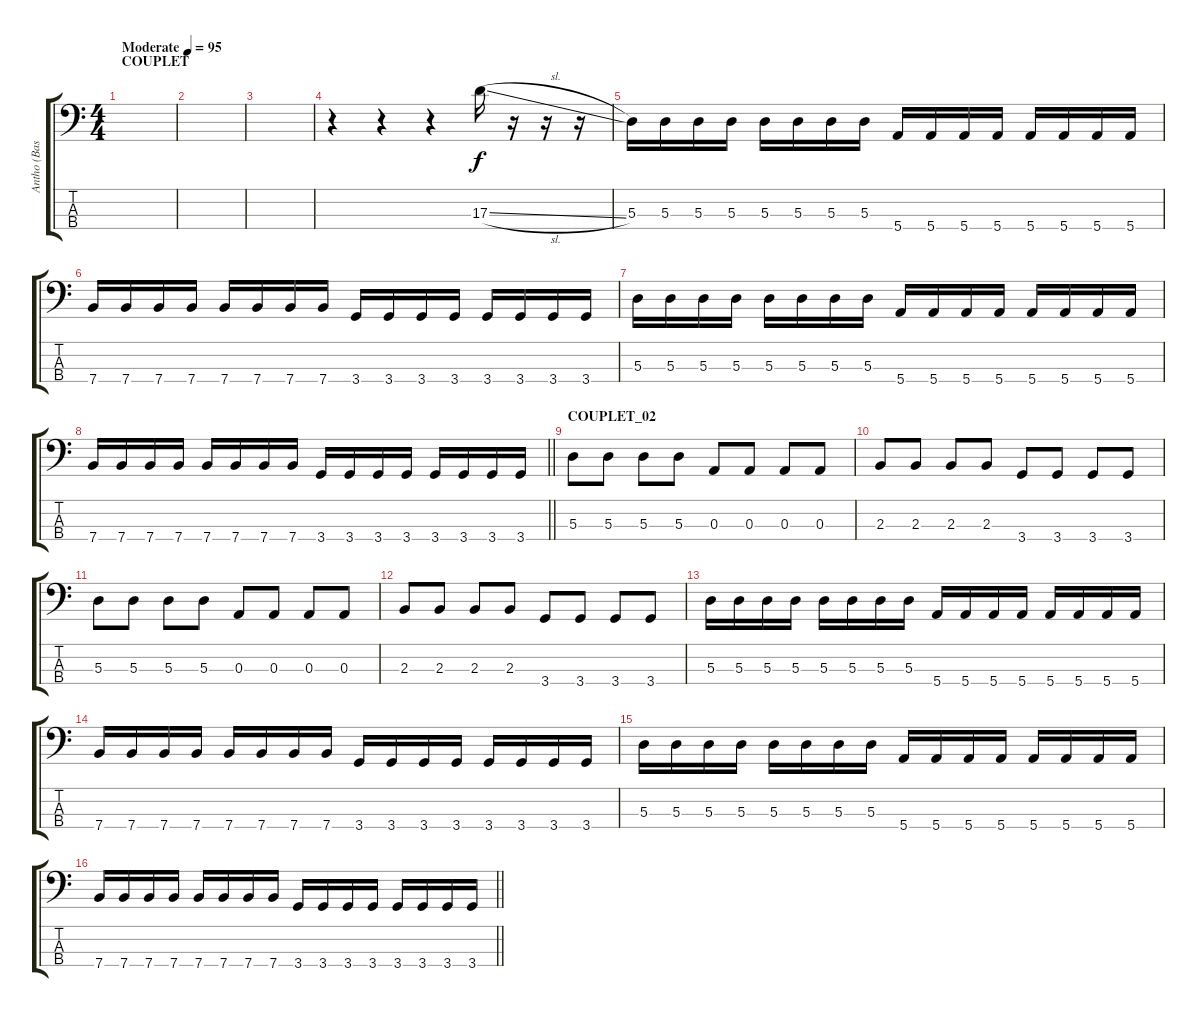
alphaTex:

\track ("Antho (Basse)" "Antho (Bas") {instrument electricbassfinger}
\staff {score tabs}
\tuning (G2 D2 A1 E1) {hide}
\ts (4 4)
\section ("" "COUPLET")
\tempo (95 "Moderate")
\clef f4
\ks c
|
|
|
r.4 r.4 r.4 17.3{sl}.16 r.16 r.16 r.16 |
5.3.16 5.3.16 5.3.16 5.3.16 5.3.16 5.3.16 5.3.16 5.3.16 5.4.16 5.4.16 5.4.16 5.4.16 5.4.16 5.4.16 5.4.16 5.4.16 |
7.4.16 7.4.16 7.4.16 7.4.16 7.4.16 7.4.16 7.4.16 7.4.16 3.4.16 3.4.16 3.4.16 3.4.16 3.4.16 3.4.16 3.4.16 3.4.16 |
5.3.16 5.3.16 5.3.16 5.3.16 5.3.16 5.3.16 5.3.16 5.3.16 5.4.16 5.4.16 5.4.16 5.4.16 5.4.16 5.4.16 5.4.16 5.4.16 |
\barLineRight lightlight
7.4.16 7.4.16 7.4.16 7.4.16 7.4.16 7.4.16 7.4.16 7.4.16 3.4.16 3.4.16 3.4.16 3.4.16 3.4.16 3.4.16 3.4.16 3.4.16 |
\section ("" "COUPLET_02")
5.3.8 5.3.8 5.3.8 5.3.8 0.3.8 0.3.8 0.3.8 0.3.8 |
2.3.8 2.3.8 2.3.8 2.3.8 3.4.8 3.4.8 3.4.8 3.4.8 |
5.3.8 5.3.8 5.3.8 5.3.8 0.3.8 0.3.8 0.3.8 0.3.8 |
2.3.8 2.3.8 2.3.8 2.3.8 3.4.8 3.4.8 3.4.8 3.4.8 |
5.3.16 5.3.16 5.3.16 5.3.16 5.3.16 5.3.16 5.3.16 5.3.16 5.4.16 5.4.16 5.4.16 5.4.16 5.4.16 5.4.16 5.4.16 5.4.16 |
7.4.16 7.4.16 7.4.16 7.4.16 7.4.16 7.4.16 7.4.16 7.4.16 3.4.16 3.4.16 3.4.16 3.4.16 3.4.16 3.4.16 3.4.16 3.4.16 |
5.3.16 5.3.16 5.3.16 5.3.16 5.3.16 5.3.16 5.3.16 5.3.16 5.4.16 5.4.16 5.4.16 5.4.16 5.4.16 5.4.16 5.4.16 5.4.16 |
\barLineRight lightlight
7.4.16 7.4.16 7.4.16 7.4.16 7.4.16 7.4.16 7.4.16 7.4.16 3.4.16 3.4.16 3.4.16 3.4.16 3.4.16 3.4.16 3.4.16 3.4.16
